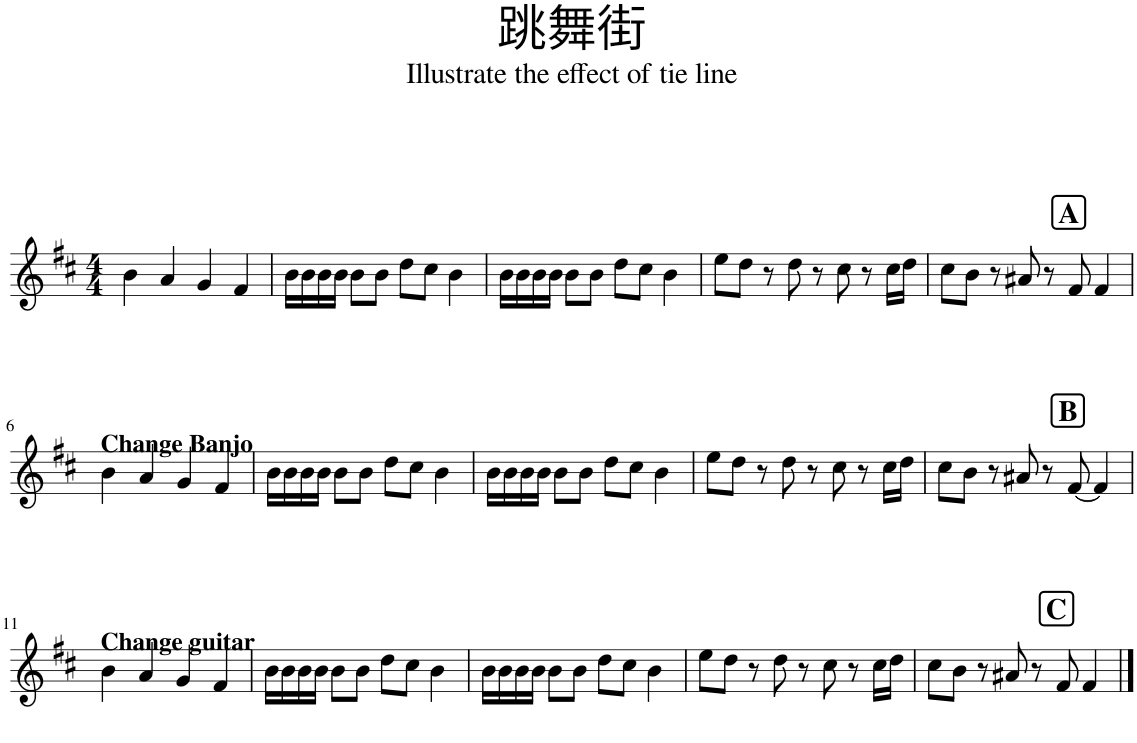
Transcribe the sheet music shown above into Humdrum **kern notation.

**kern
*part1
*staff1
*I"Violin
*I'Vln.
*clefG2
*k[f#c#]
*M4/4
=1
4b\
4a/
4g/
4f#/
=2
16b\LL
16b\
16b\
16b\JJ
8b\L
8b\J
8dd\L
8cc#\J
4b\
=3
16b\LL
16b\
16b\
16b\JJ
8b\L
8b\J
8dd\L
8cc#\J
4b\
=4
8ee\L
8dd\J
8r
8dd\
8r
8cc#\
8r
16cc#\LL
16dd\JJ
!!LO:REH:place=s1:a:B:cj:fs=14:t=A:qo=2.5
=5
8cc#\L
8b\J
8r
8a#X/
8r
8f#/
4f#/
!!LO:LB:g=z
=6
!LO:TX:a:B:t=Change Banjo
4b\
4a/
4g/
4f#/
=7
16b\LL
16b\
16b\
16b\JJ
8b\L
8b\J
8dd\L
8cc#\J
4b\
=8
16b\LL
16b\
16b\
16b\JJ
8b\L
8b\J
8dd\L
8cc#\J
4b\
=9
8ee\L
8dd\J
8r
8dd\
8r
8cc#\
8r
16cc#\LL
16dd\JJ
!!LO:REH:place=s1:a:B:cj:fs=14:t=B:qo=2.5
=10
8cc#\L
8b\J
8r
8a#X/
8r
[8f#/
4f#/]
!!LO:LB:g=z
=11
!LO:TX:a:B:t=Change guitar
4b\
4a/
4g/
4f#/
=12
16b\LL
16b\
16b\
16b\JJ
8b\L
8b\J
8dd\L
8cc#\J
4b\
=13
16b\LL
16b\
16b\
16b\JJ
8b\L
8b\J
8dd\L
8cc#\J
4b\
=14
8ee\L
8dd\J
8r
8dd\
8r
8cc#\
8r
16cc#\LL
16dd\JJ
!!LO:REH:place=s1:a:B:cj:fs=14:t=C:qo=2.5
=15
8cc#\L
8b\J
8r
8a#X/
8r
8f#/
4f#/
==
*-
